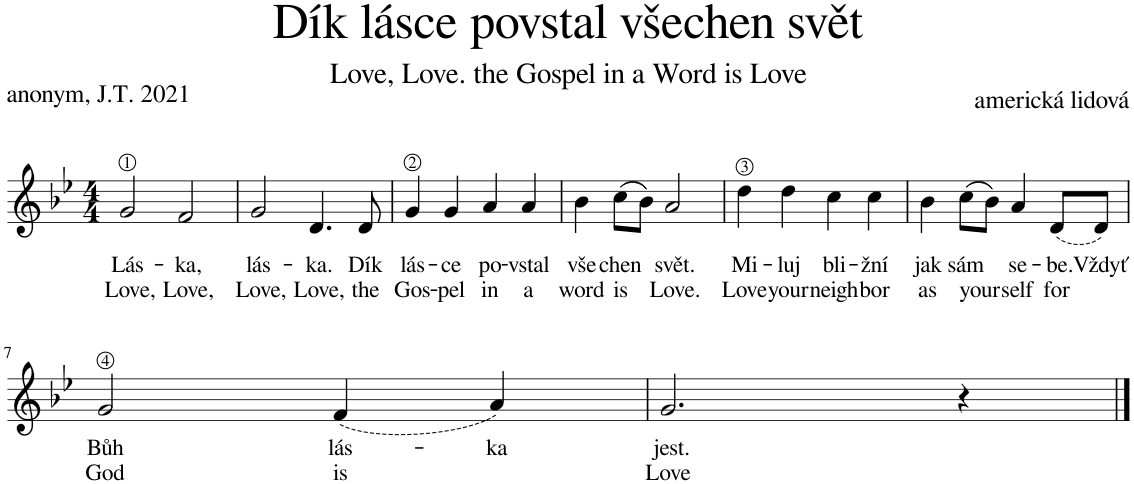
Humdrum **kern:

**kern	**text	**text
*part1	*part1	*part1
*staff1	*staff1	*staff1
*I"Hlas	*	*
*I'Hl.	*	*
*clefG2	*	*
*k[b-e-]	*	*
*M4/4	*	*
=1	=1	=1
!	!LO:LY:b	!LO:LY:b
2g/	Lás-	Love,
!	!LO:LY:b	!LO:LY:b
2f/	-ka,	Love,
=2	=2	=2
!	!LO:LY:b	!LO:LY:b
2g/	lás-	Love,
!	!LO:LY:b	!LO:LY:b
4.d/	-ka.	Love,
!	!LO:LY:b	!LO:LY:b
8d/	Dík	the
=3	=3	=3
!	!LO:LY:b	!LO:LY:b
4g/	lás-	Gos-
!	!LO:LY:b	!LO:LY:b
4g/	-ce	-pel
!	!LO:LY:b	!LO:LY:b
4a/	po-	in
!	!LO:LY:b	!LO:LY:b
4a/	-vstal	a
=4	=4	=4
!	!LO:LY:b	!LO:LY:b
4b-\	vše-	word
!	!LO:LY:b	!LO:LY:b
(8cc\L	-chen	is
8b-\J)	.	.
!	!LO:LY:b	!LO:LY:b
2a/	svět.	Love.
=5	=5	=5
!	!LO:LY:b	!LO:LY:b
4dd\	Mi-	Love
!	!LO:LY:b	!LO:LY:b
4dd\	-luj	your
!	!LO:LY:b	!LO:LY:b
4cc\	bli-	neigh-
!	!LO:LY:b	!LO:LY:b
4cc\	-žní	-bor
=6	=6	=6
!	!LO:LY:b	!LO:LY:b
4b-\	jak	as
!	!LO:LY:b	!LO:LY:b
(8cc\L	sám	your-
8b-\J)	.	.
!	!LO:LY:b	!LO:LY:b
4a/	se-	-self
!	!LO:LY:b	!LO:LY:b
(8d/L	-be.	for
!	!LO:LY:b	!
8d/J)	Vždyť	.
!!LO:LB:g=z
=7	=7	=7
!	!LO:LY:b	!LO:LY:b
2g/	Bůh	God
!	!LO:LY:b	!LO:LY:b
(4f/	lás-	is
!	!LO:LY:b	!
4a/)	-ka	.
=8	=8	=8
!	!LO:LY:b	!LO:LY:b
2.g/	jest.	Love
4r	.	.
==	==	==
*-	*-	*-
